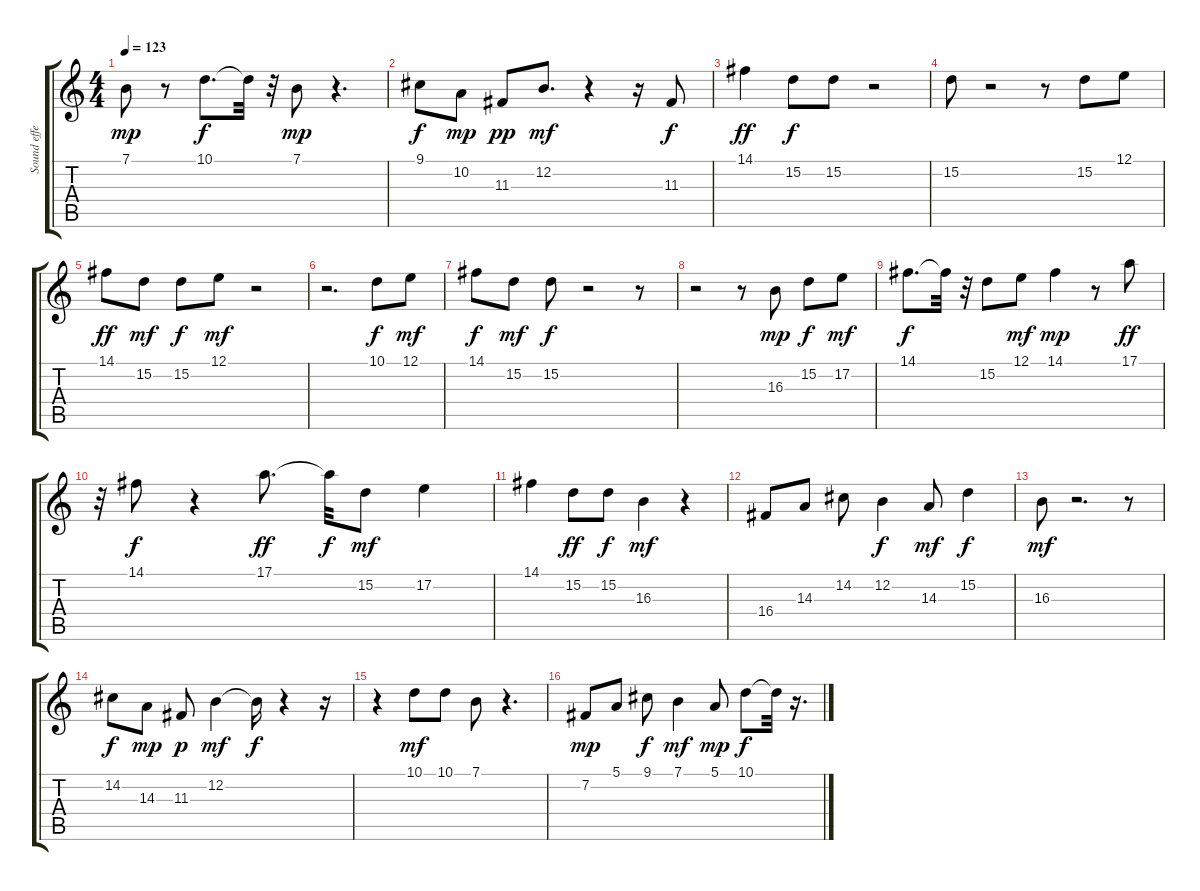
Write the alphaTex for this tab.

\track ("Sound effects" "Sound effe") {instrument lead3calliope}
\staff {score tabs}
\tuning (E4 B3 G3 D3 A2 E2) {hide}
\ts (4 4)
\tempo 123
\clef g2
\ks c
7.1.8{dy mp} r.8 10.1.8{d dy f} 10.1{t}.32 r.32 7.1.8{dy mp} r.4{d} |
9.1.8{dy f} 10.2.8{dy mp} 11.3.8{dy pp} 12.2.8{d dy mf} r.4 r.16 11.3.8{dy f} |
14.1.4{dy ff} 15.2.8{dy f} 15.2.8 r.2 |
15.2.8 r.2 r.8 15.2.8 12.1.8 |
14.1.8{dy ff} 15.2.8{dy mf} 15.2.8{dy f} 12.1.8{dy mf} r.2 |
r.2{d} 10.1.8{dy f} 12.1.8{dy mf} |
14.1.8{dy f} 15.2.8{dy mf} 15.2.8{dy f} r.2 r.8 |
r.2 r.8 16.3.8{dy mp} 15.2.8{dy f} 17.2.8{dy mf} |
14.1.8{d dy f} 14.1{t}.32 r.32 15.2.8 12.1.8{dy mf} 14.1.4{dy mp} r.8 17.1.8{dy ff} |
r.32 14.1.8{dy f} r.4 17.1.8{d dy ff} 17.1{t}.32{dy f} 15.2.8{dy mf} 17.2.4 |
14.1.4 15.2.8{dy ff} 15.2.8{dy f} 16.3.4{dy mf} r.4 |
16.4.8 14.3.8 14.2.8 12.2.4{dy f} 14.3.8{dy mf} 15.2.4{dy f} |
16.3.8{dy mf} r.2{d} r.8 |
14.2.8{dy f} 14.3.8{dy mp} 11.3.8{dy p} 12.2.4{dy mf} 12.2{t}.16{dy f} r.4 r.16 |
r.4 10.1.8{dy mf} 10.1.8 7.1.8 r.4{d} |
7.2.8{dy mp} 5.1.8 9.1.8{dy f} 7.1.4{dy mf} 5.1.8{dy mp} 10.1.8{dy f} 10.1{t}.32 r.16{d}
